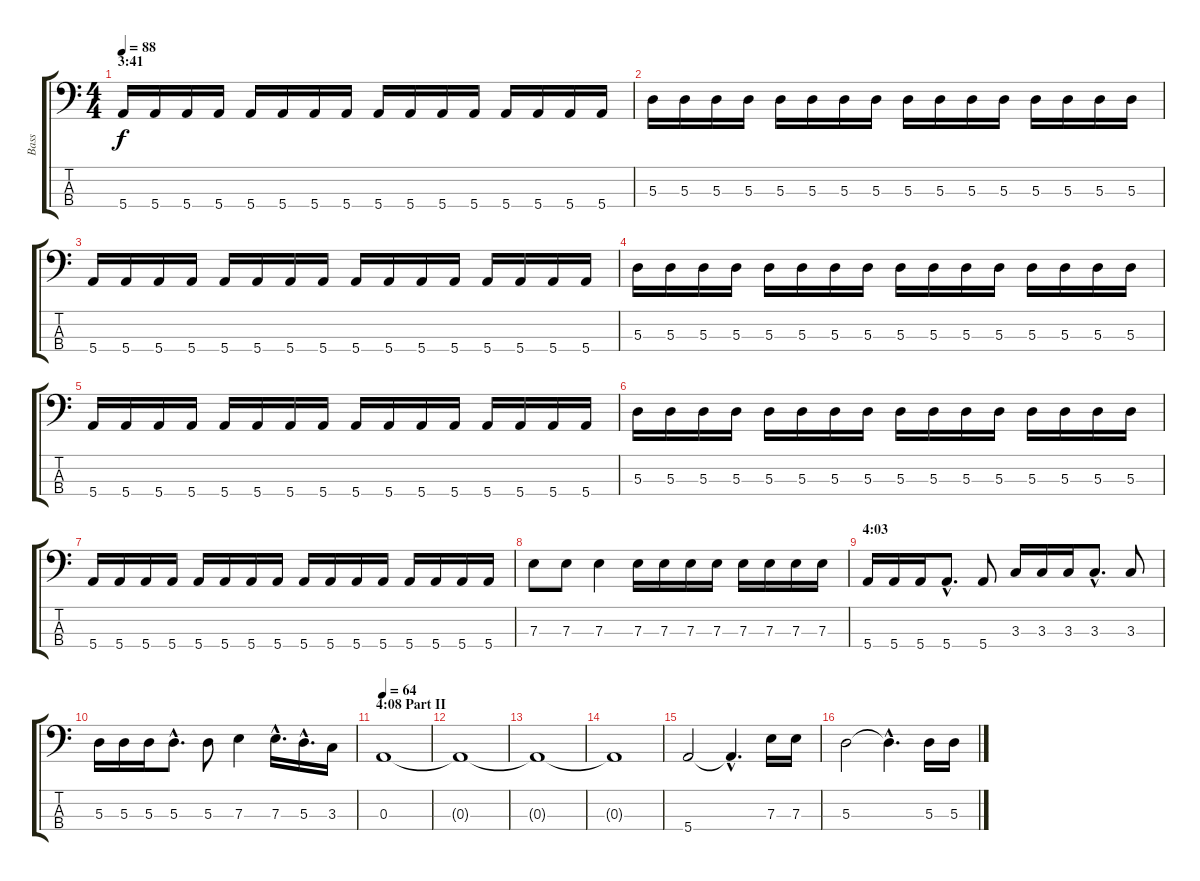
\track ("Bass" "Bass") {instrument fretlessbass}
\staff {score tabs}
\tuning (G2 D2 A1 E1) {hide}
\ts (4 4)
\section ("" "3:41")
\tempo 88
\clef f4
\ks c
5.4.16{dy f} 5.4.16 5.4.16 5.4.16 5.4.16 5.4.16 5.4.16 5.4.16 5.4.16 5.4.16 5.4.16 5.4.16 5.4.16 5.4.16 5.4.16 5.4.16 |
5.3.16 5.3.16 5.3.16 5.3.16 5.3.16 5.3.16 5.3.16 5.3.16 5.3.16 5.3.16 5.3.16 5.3.16 5.3.16 5.3.16 5.3.16 5.3.16 |
5.4.16 5.4.16 5.4.16 5.4.16 5.4.16 5.4.16 5.4.16 5.4.16 5.4.16 5.4.16 5.4.16 5.4.16 5.4.16 5.4.16 5.4.16 5.4.16 |
5.3.16 5.3.16 5.3.16 5.3.16 5.3.16 5.3.16 5.3.16 5.3.16 5.3.16 5.3.16 5.3.16 5.3.16 5.3.16 5.3.16 5.3.16 5.3.16 |
5.4.16 5.4.16 5.4.16 5.4.16 5.4.16 5.4.16 5.4.16 5.4.16 5.4.16 5.4.16 5.4.16 5.4.16 5.4.16 5.4.16 5.4.16 5.4.16 |
5.3.16 5.3.16 5.3.16 5.3.16 5.3.16 5.3.16 5.3.16 5.3.16 5.3.16 5.3.16 5.3.16 5.3.16 5.3.16 5.3.16 5.3.16 5.3.16 |
5.4.16 5.4.16 5.4.16 5.4.16 5.4.16 5.4.16 5.4.16 5.4.16 5.4.16 5.4.16 5.4.16 5.4.16 5.4.16 5.4.16 5.4.16 5.4.16 |
7.3.8 7.3.8 7.3.4 7.3.16 7.3.16 7.3.16 7.3.16 7.3.16 7.3.16 7.3.16 7.3.16 |
\section ("" "4:03")
5.4.16 5.4.16 5.4.16 5.4{hac}.8{d} 5.4.8 3.3.16 3.3.16 3.3.16 3.3{hac}.8{d} 3.3.8 |
5.3.16 5.3.16 5.3.16 5.3{hac}.8{d} 5.3.8 7.3.4 7.3{hac}.16{d} 5.3{hac}.16{d} 3.3.16 |
\section ("" "4:08 Part II")
\tempo 64
0.3.1 |
0.3{t}.1 |
0.3{t}.1{volume 3} |
0.3{t}.1 |
5.4.2{volume 14} 5.4{hac t}.4{d} 7.3.16 7.3.16 |
5.3.2 5.3{hac t}.4{d} 5.3.16 5.3.16
